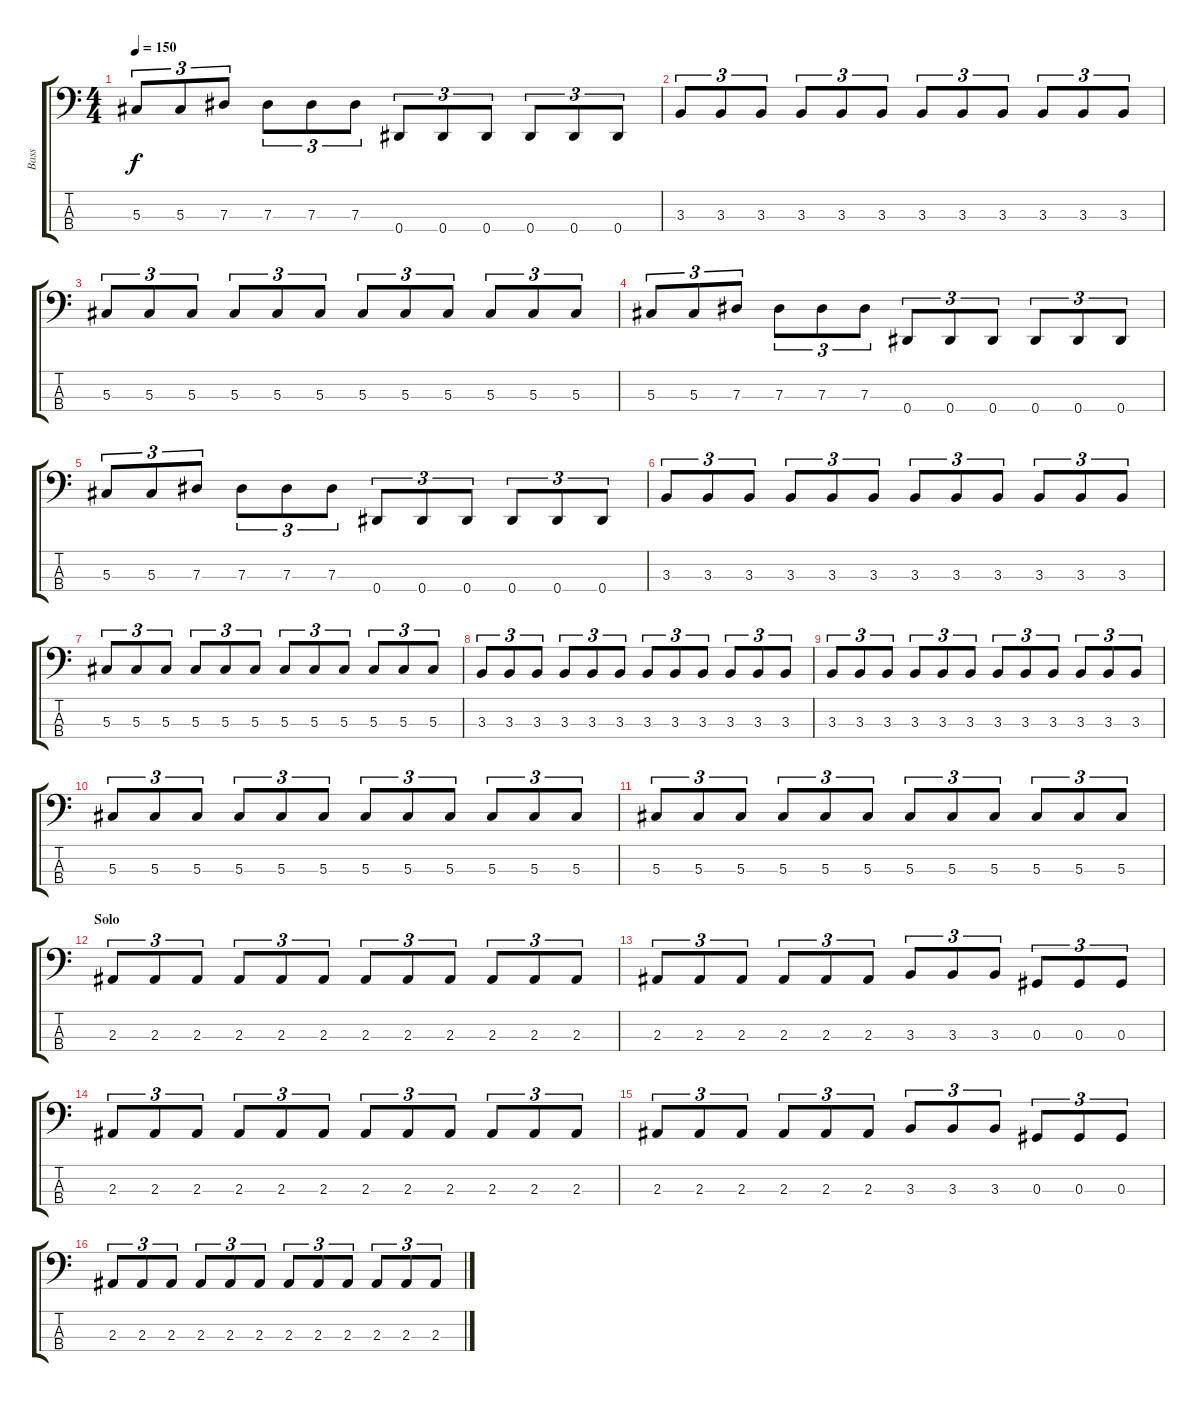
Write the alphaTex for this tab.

\track ("Bass" "Bass") {instrument electricbassfinger}
\staff {score tabs}
\tuning (Gb2 Db2 Ab1 Eb1) {hide}
\ts (4 4)
\tempo 150
\clef f4
\ks c
5.3.8{tu (3 2) dy f} 5.3.8{tu (3 2)} 7.3.8{tu (3 2)} 7.3.8{tu (3 2)} 7.3.8{tu (3 2)} 7.3.8{tu (3 2)} 0.4.8{tu (3 2)} 0.4.8{tu (3 2)} 0.4.8{tu (3 2)} 0.4.8{tu (3 2)} 0.4.8{tu (3 2)} 0.4.8{tu (3 2)} |
3.3.8{tu (3 2)} 3.3.8{tu (3 2)} 3.3.8{tu (3 2)} 3.3.8{tu (3 2)} 3.3.8{tu (3 2)} 3.3.8{tu (3 2)} 3.3.8{tu (3 2)} 3.3.8{tu (3 2)} 3.3.8{tu (3 2)} 3.3.8{tu (3 2)} 3.3.8{tu (3 2)} 3.3.8{tu (3 2)} |
5.3.8{tu (3 2)} 5.3.8{tu (3 2)} 5.3.8{tu (3 2)} 5.3.8{tu (3 2)} 5.3.8{tu (3 2)} 5.3.8{tu (3 2)} 5.3.8{tu (3 2)} 5.3.8{tu (3 2)} 5.3.8{tu (3 2)} 5.3.8{tu (3 2)} 5.3.8{tu (3 2)} 5.3.8{tu (3 2)} |
5.3.8{tu (3 2)} 5.3.8{tu (3 2)} 7.3.8{tu (3 2)} 7.3.8{tu (3 2)} 7.3.8{tu (3 2)} 7.3.8{tu (3 2)} 0.4.8{tu (3 2)} 0.4.8{tu (3 2)} 0.4.8{tu (3 2)} 0.4.8{tu (3 2)} 0.4.8{tu (3 2)} 0.4.8{tu (3 2)} |
5.3.8{tu (3 2)} 5.3.8{tu (3 2)} 7.3.8{tu (3 2)} 7.3.8{tu (3 2)} 7.3.8{tu (3 2)} 7.3.8{tu (3 2)} 0.4.8{tu (3 2)} 0.4.8{tu (3 2)} 0.4.8{tu (3 2)} 0.4.8{tu (3 2)} 0.4.8{tu (3 2)} 0.4.8{tu (3 2)} |
3.3.8{tu (3 2)} 3.3.8{tu (3 2)} 3.3.8{tu (3 2)} 3.3.8{tu (3 2)} 3.3.8{tu (3 2)} 3.3.8{tu (3 2)} 3.3.8{tu (3 2)} 3.3.8{tu (3 2)} 3.3.8{tu (3 2)} 3.3.8{tu (3 2)} 3.3.8{tu (3 2)} 3.3.8{tu (3 2)} |
5.3.8{tu (3 2)} 5.3.8{tu (3 2)} 5.3.8{tu (3 2)} 5.3.8{tu (3 2)} 5.3.8{tu (3 2)} 5.3.8{tu (3 2)} 5.3.8{tu (3 2)} 5.3.8{tu (3 2)} 5.3.8{tu (3 2)} 5.3.8{tu (3 2)} 5.3.8{tu (3 2)} 5.3.8{tu (3 2)} |
3.3.8{tu (3 2)} 3.3.8{tu (3 2)} 3.3.8{tu (3 2)} 3.3.8{tu (3 2)} 3.3.8{tu (3 2)} 3.3.8{tu (3 2)} 3.3.8{tu (3 2)} 3.3.8{tu (3 2)} 3.3.8{tu (3 2)} 3.3.8{tu (3 2)} 3.3.8{tu (3 2)} 3.3.8{tu (3 2)} |
3.3.8{tu (3 2)} 3.3.8{tu (3 2)} 3.3.8{tu (3 2)} 3.3.8{tu (3 2)} 3.3.8{tu (3 2)} 3.3.8{tu (3 2)} 3.3.8{tu (3 2)} 3.3.8{tu (3 2)} 3.3.8{tu (3 2)} 3.3.8{tu (3 2)} 3.3.8{tu (3 2)} 3.3.8{tu (3 2)} |
5.3.8{tu (3 2)} 5.3.8{tu (3 2)} 5.3.8{tu (3 2)} 5.3.8{tu (3 2)} 5.3.8{tu (3 2)} 5.3.8{tu (3 2)} 5.3.8{tu (3 2)} 5.3.8{tu (3 2)} 5.3.8{tu (3 2)} 5.3.8{tu (3 2)} 5.3.8{tu (3 2)} 5.3.8{tu (3 2)} |
5.3.8{tu (3 2)} 5.3.8{tu (3 2)} 5.3.8{tu (3 2)} 5.3.8{tu (3 2)} 5.3.8{tu (3 2)} 5.3.8{tu (3 2)} 5.3.8{tu (3 2)} 5.3.8{tu (3 2)} 5.3.8{tu (3 2)} 5.3.8{tu (3 2)} 5.3.8{tu (3 2)} 5.3.8{tu (3 2)} |
\section ("" "Solo")
2.3.8{tu (3 2)} 2.3.8{tu (3 2)} 2.3.8{tu (3 2)} 2.3.8{tu (3 2)} 2.3.8{tu (3 2)} 2.3.8{tu (3 2)} 2.3.8{tu (3 2)} 2.3.8{tu (3 2)} 2.3.8{tu (3 2)} 2.3.8{tu (3 2)} 2.3.8{tu (3 2)} 2.3.8{tu (3 2)} |
2.3.8{tu (3 2)} 2.3.8{tu (3 2)} 2.3.8{tu (3 2)} 2.3.8{tu (3 2)} 2.3.8{tu (3 2)} 2.3.8{tu (3 2)} 3.3.8{tu (3 2)} 3.3.8{tu (3 2)} 3.3.8{tu (3 2)} 0.3.8{tu (3 2)} 0.3.8{tu (3 2)} 0.3.8{tu (3 2)} |
2.3.8{tu (3 2)} 2.3.8{tu (3 2)} 2.3.8{tu (3 2)} 2.3.8{tu (3 2)} 2.3.8{tu (3 2)} 2.3.8{tu (3 2)} 2.3.8{tu (3 2)} 2.3.8{tu (3 2)} 2.3.8{tu (3 2)} 2.3.8{tu (3 2)} 2.3.8{tu (3 2)} 2.3.8{tu (3 2)} |
2.3.8{tu (3 2)} 2.3.8{tu (3 2)} 2.3.8{tu (3 2)} 2.3.8{tu (3 2)} 2.3.8{tu (3 2)} 2.3.8{tu (3 2)} 3.3.8{tu (3 2)} 3.3.8{tu (3 2)} 3.3.8{tu (3 2)} 0.3.8{tu (3 2)} 0.3.8{tu (3 2)} 0.3.8{tu (3 2)} |
2.3.8{tu (3 2)} 2.3.8{tu (3 2)} 2.3.8{tu (3 2)} 2.3.8{tu (3 2)} 2.3.8{tu (3 2)} 2.3.8{tu (3 2)} 2.3.8{tu (3 2)} 2.3.8{tu (3 2)} 2.3.8{tu (3 2)} 2.3.8{tu (3 2)} 2.3.8{tu (3 2)} 2.3.8{tu (3 2)}
